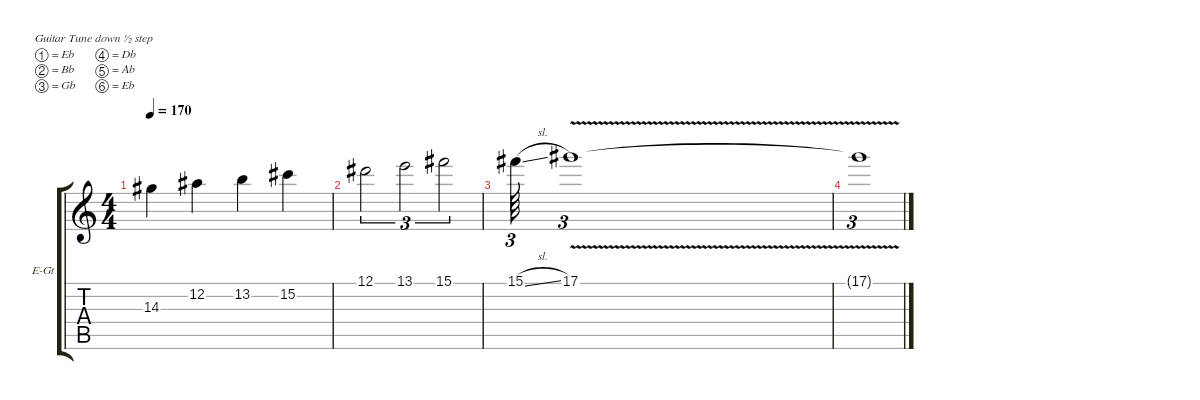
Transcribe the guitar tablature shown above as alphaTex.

\defaultSystemsLayout 4
\hideDynamics
\bracketExtendMode groupsimilarinstruments
\firstSystemTrackNameOrientation horizontal
\otherSystemsTrackNameOrientation horizontal
\track ("clean guitar" "E-Gt") {instrument electricguitarclean}
\staff {score tabs}
\tuning (Eb4 Bb3 Gb3 Db3 Ab2 Eb2)
\ts (4 4)
\tempo 170
\clef g2
\ks c
14.3.4{dy f} 12.2.4 13.2.4 15.2.4 |
12.1.2{tu (3 2)} 13.1.2{tu (3 2)} 15.1.2{tu (3 2)} |
15.1{sl}.64{tu (3 2)} 17.1{v}.1{tu (3 2)} |
17.1{v t}.1{tu (3 2)}
